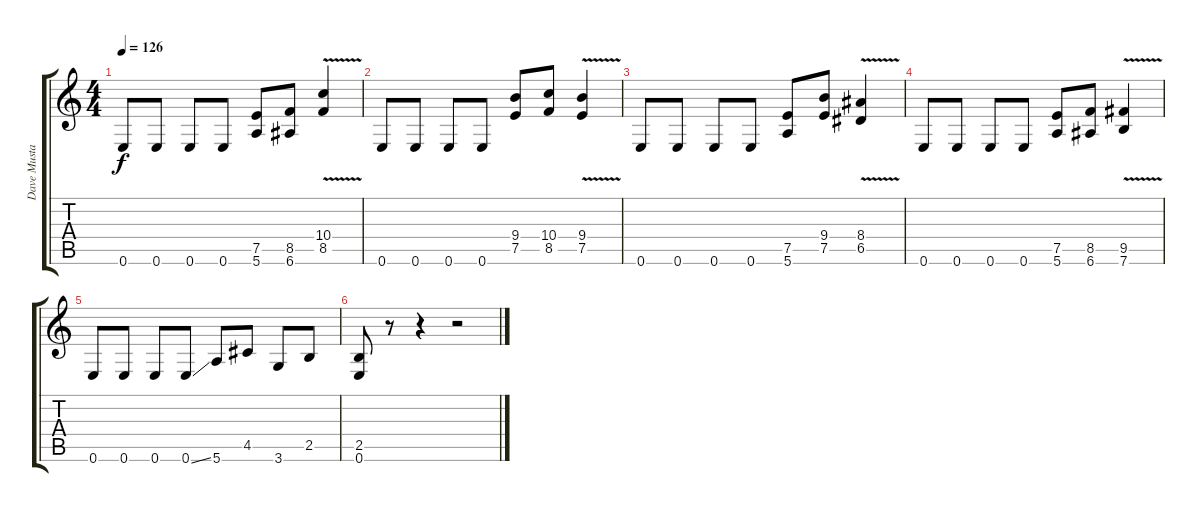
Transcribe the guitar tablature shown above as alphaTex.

\track ("Dave Mustaine" "Dave Musta") {instrument distortionguitar}
\staff {score tabs}
\tuning (E4 B3 G3 D3 A2 E2) {hide}
\ts (4 4)
\tempo 126
\clef g2
\ks c
0.6.8{dy f} 0.6.8 0.6.8 0.6.8 (7.5 5.6).8 (8.5 6.6).8 (10.4{v} 8.5{v}).4 |
0.6.8 0.6.8 0.6.8 0.6.8 (9.4 7.5).8 (10.4 8.5).8 (9.4{v} 7.5{v}).4 |
0.6.8 0.6.8 0.6.8 0.6.8 (7.5 5.6).8 (9.4 7.5).8 (8.4{v} 6.5{v}).4 |
0.6.8 0.6.8 0.6.8 0.6.8 (7.5 5.6).8 (8.5 6.6).8 (9.5{v} 7.6{v}).4 |
0.6.8 0.6.8 0.6.8 0.6{ss}.8 5.6.8 4.5.8 3.6.8 2.5.8 |
(2.5 0.6).8 r.8 r.4 r.2
